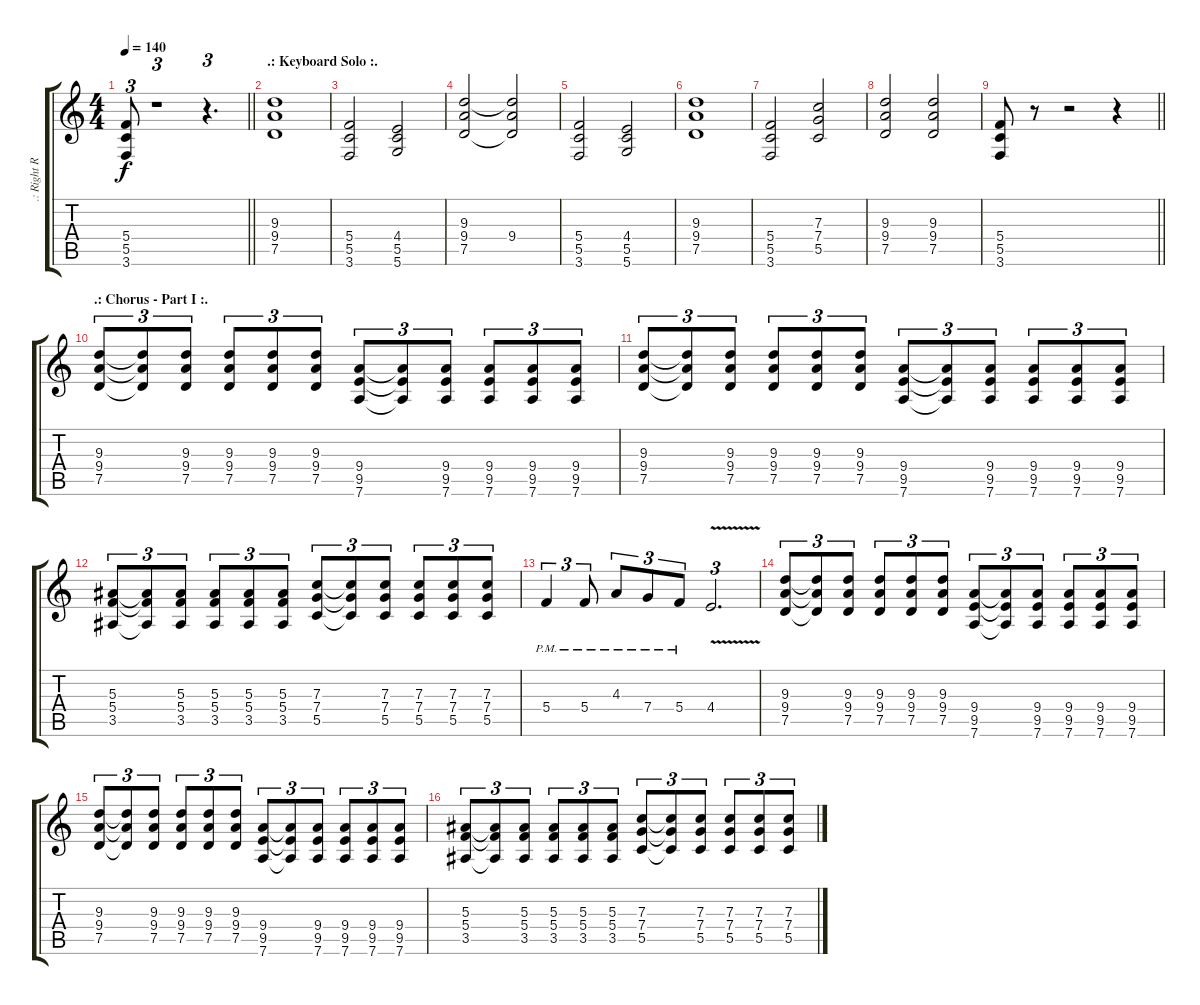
\track (".: Right Rythm Guitar :." ".: Right R") {mute instrument distortionguitar}
\staff {score tabs}
\tuning (D4 A3 F3 C3 G2 D2) {hide}
\ts (4 4)
\tempo 140
\clef g2
\barLineRight lightlight
\ks c
(5.4 5.5 3.6).8{tu (3 2) dy f} r.1{tu (3 2)} r.4{d tu (3 2)} |
\section ("" ".: Keyboard Solo :.")
(9.3 9.4 7.5).1{volume 14} |
(5.4 5.5 3.6).2 (4.4 5.5 5.6).2 |
(9.3 9.4 7.5).2 (9.3{t} 9.4 7.5{t}).2 |
(5.4 5.5 3.6).2 (4.4 5.5 5.6).2 |
(9.3 9.4 7.5).1 |
(5.4 5.5 3.6).2 (7.3 7.4 5.5).2 |
(9.3 9.4 7.5).2 (9.3 9.4 7.5).2 |
\barLineRight lightlight
(5.4 5.5 3.6).8 r.8 r.2 r.4 |
\section ("" ".: Chorus - Part I :.")
(9.3 9.4 7.5).8{tu (3 2)} (9.3{t} 9.4{t} 7.5{t}).8{tu (3 2)} (9.3 9.4 7.5).8{tu (3 2)} (9.3 9.4 7.5).8{tu (3 2)} (9.3 9.4 7.5).8{tu (3 2)} (9.3 9.4 7.5).8{tu (3 2)} (9.4 9.5 7.6).8{tu (3 2)} (9.4{t} 9.5{t} 7.6{t}).8{tu (3 2)} (9.4 9.5 7.6).8{tu (3 2)} (9.4 9.5 7.6).8{tu (3 2)} (9.4 9.5 7.6).8{tu (3 2)} (9.4 9.5 7.6).8{tu (3 2)} |
(9.3 9.4 7.5).8{tu (3 2)} (9.3{t} 9.4{t} 7.5{t}).8{tu (3 2)} (9.3 9.4 7.5).8{tu (3 2)} (9.3 9.4 7.5).8{tu (3 2)} (9.3 9.4 7.5).8{tu (3 2)} (9.3 9.4 7.5).8{tu (3 2)} (9.4 9.5 7.6).8{tu (3 2)} (9.4{t} 9.5{t} 7.6{t}).8{tu (3 2)} (9.4 9.5 7.6).8{tu (3 2)} (9.4 9.5 7.6).8{tu (3 2)} (9.4 9.5 7.6).8{tu (3 2)} (9.4 9.5 7.6).8{tu (3 2)} |
(5.3 5.4 3.5).8{tu (3 2)} (5.3{t} 5.4{t} 3.5{t}).8{tu (3 2)} (5.3 5.4 3.5).8{tu (3 2)} (5.3 5.4 3.5).8{tu (3 2)} (5.3 5.4 3.5).8{tu (3 2)} (5.3 5.4 3.5).8{tu (3 2)} (7.3 7.4 5.5).8{tu (3 2)} (7.3{t} 7.4{t} 5.5{t}).8{tu (3 2)} (7.3 7.4 5.5).8{tu (3 2)} (7.3 7.4 5.5).8{tu (3 2)} (7.3 7.4 5.5).8{tu (3 2)} (7.3 7.4 5.5).8{tu (3 2)} |
5.4{pm}.4{tu (3 2) balance 14} 5.4{pm}.8{tu (3 2)} 4.3{pm}.8{tu (3 2)} 7.4{pm}.8{tu (3 2)} 5.4{pm}.8{tu (3 2)} 4.4{v}.2{d tu (3 2)} |
(9.3 9.4 7.5).8{tu (3 2)} (9.3{t} 9.4{t} 7.5{t}).8{tu (3 2)} (9.3 9.4 7.5).8{tu (3 2)} (9.3 9.4 7.5).8{tu (3 2)} (9.3 9.4 7.5).8{tu (3 2)} (9.3 9.4 7.5).8{tu (3 2)} (9.4 9.5 7.6).8{tu (3 2)} (9.4{t} 9.5{t} 7.6{t}).8{tu (3 2)} (9.4 9.5 7.6).8{tu (3 2)} (9.4 9.5 7.6).8{tu (3 2)} (9.4 9.5 7.6).8{tu (3 2)} (9.4 9.5 7.6).8{tu (3 2)} |
(9.3 9.4 7.5).8{tu (3 2)} (9.3{t} 9.4{t} 7.5{t}).8{tu (3 2)} (9.3 9.4 7.5).8{tu (3 2)} (9.3 9.4 7.5).8{tu (3 2)} (9.3 9.4 7.5).8{tu (3 2)} (9.3 9.4 7.5).8{tu (3 2)} (9.4 9.5 7.6).8{tu (3 2)} (9.4{t} 9.5{t} 7.6{t}).8{tu (3 2)} (9.4 9.5 7.6).8{tu (3 2)} (9.4 9.5 7.6).8{tu (3 2)} (9.4 9.5 7.6).8{tu (3 2)} (9.4 9.5 7.6).8{tu (3 2)} |
(5.3 5.4 3.5).8{tu (3 2)} (5.3{t} 5.4{t} 3.5{t}).8{tu (3 2)} (5.3 5.4 3.5).8{tu (3 2)} (5.3 5.4 3.5).8{tu (3 2)} (5.3 5.4 3.5).8{tu (3 2)} (5.3 5.4 3.5).8{tu (3 2)} (7.3 7.4 5.5).8{tu (3 2)} (7.3{t} 7.4{t} 5.5{t}).8{tu (3 2)} (7.3 7.4 5.5).8{tu (3 2)} (7.3 7.4 5.5).8{tu (3 2)} (7.3 7.4 5.5).8{tu (3 2)} (7.3 7.4 5.5).8{tu (3 2)}
